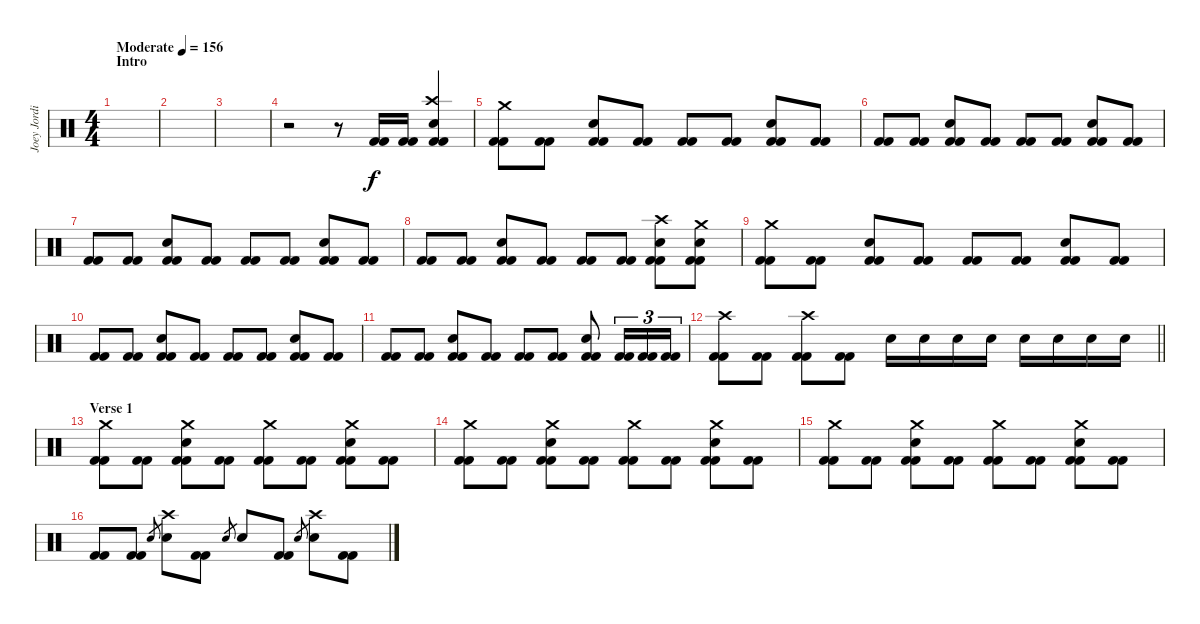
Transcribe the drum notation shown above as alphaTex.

\track ("Joey Jordison" "Joey Jordi") {instrument percussion}
\staff {score}
\articulation defaults
\ts (4 4)
\section ("" "Intro")
\tempo (156 "Moderate")
\clef neutral
\ks c
|
|
|
r.2 r.8 ("Kick (hit) 2" "Kick (hit) 2").16 ("Kick (hit) 2" "Kick (hit) 2").16 ("Crash high (hit)" "Electric Snare (hit)" "Kick (hit) 2" "Kick (hit) 2").4 |
("Crash medium (hit)" "Kick (hit) 2" "Kick (hit) 2").8 ("Kick (hit) 2" "Kick (hit) 2").8 ("Electric Snare (hit)" "Kick (hit) 2" "Kick (hit) 2").8 ("Kick (hit) 2" "Kick (hit) 2").8 ("Kick (hit) 2" "Kick (hit) 2").8 ("Kick (hit) 2" "Kick (hit) 2").8 ("Electric Snare (hit)" "Kick (hit) 2" "Kick (hit) 2").8 ("Kick (hit) 2" "Kick (hit) 2").8 |
("Kick (hit) 2" "Kick (hit) 2").8 ("Kick (hit) 2" "Kick (hit) 2").8 ("Electric Snare (hit)" "Kick (hit) 2" "Kick (hit) 2").8 ("Kick (hit) 2" "Kick (hit) 2").8 ("Kick (hit) 2" "Kick (hit) 2").8 ("Kick (hit) 2" "Kick (hit) 2").8 ("Electric Snare (hit)" "Kick (hit) 2" "Kick (hit) 2").8 ("Kick (hit) 2" "Kick (hit) 2").8 |
("Kick (hit) 2" "Kick (hit) 2").8 ("Kick (hit) 2" "Kick (hit) 2").8 ("Electric Snare (hit)" "Kick (hit) 2" "Kick (hit) 2").8 ("Kick (hit) 2" "Kick (hit) 2").8 ("Kick (hit) 2" "Kick (hit) 2").8 ("Kick (hit) 2" "Kick (hit) 2").8 ("Electric Snare (hit)" "Kick (hit) 2" "Kick (hit) 2").8 ("Kick (hit) 2" "Kick (hit) 2").8 |
("Kick (hit) 2" "Kick (hit) 2").8 ("Kick (hit) 2" "Kick (hit) 2").8 ("Electric Snare (hit)" "Kick (hit) 2" "Kick (hit) 2").8 ("Kick (hit) 2" "Kick (hit) 2").8 ("Kick (hit) 2" "Kick (hit) 2").8 ("Kick (hit) 2" "Kick (hit) 2").8 ("Crash high (hit)" "Electric Snare (hit)" "Kick (hit) 2" "Kick (hit) 2").8 ("Crash medium (hit)" "Electric Snare (hit)" "Kick (hit) 2" "Kick (hit) 2").8 |
("Crash medium (hit)" "Kick (hit) 2" "Kick (hit) 2").8 ("Kick (hit) 2" "Kick (hit) 2").8 ("Electric Snare (hit)" "Kick (hit) 2" "Kick (hit) 2").8 ("Kick (hit) 2" "Kick (hit) 2").8 ("Kick (hit) 2" "Kick (hit) 2").8 ("Kick (hit) 2" "Kick (hit) 2").8 ("Electric Snare (hit)" "Kick (hit) 2" "Kick (hit) 2").8 ("Kick (hit) 2" "Kick (hit) 2").8 |
("Kick (hit) 2" "Kick (hit) 2").8 ("Kick (hit) 2" "Kick (hit) 2").8 ("Electric Snare (hit)" "Kick (hit) 2" "Kick (hit) 2").8 ("Kick (hit) 2" "Kick (hit) 2").8 ("Kick (hit) 2" "Kick (hit) 2").8 ("Kick (hit) 2" "Kick (hit) 2").8 ("Electric Snare (hit)" "Kick (hit) 2" "Kick (hit) 2").8 ("Kick (hit) 2" "Kick (hit) 2").8 |
("Kick (hit) 2" "Kick (hit) 2").8 ("Kick (hit) 2" "Kick (hit) 2").8 ("Electric Snare (hit)" "Kick (hit) 2" "Kick (hit) 2").8 ("Kick (hit) 2" "Kick (hit) 2").8 ("Kick (hit) 2" "Kick (hit) 2").8 ("Kick (hit) 2" "Kick (hit) 2").8 ("Electric Snare (hit)" "Kick (hit) 2" "Kick (hit) 2").8 ("Kick (hit) 2" "Kick (hit) 2").16{tu (3 2)} ("Kick (hit) 2" "Kick (hit) 2").16{tu (3 2)} ("Kick (hit) 2" "Kick (hit) 2").16{tu (3 2)} |
\barLineRight lightlight
("Crash high (hit)" "Kick (hit) 2" "Kick (hit) 2").8 ("Kick (hit) 2" "Kick (hit) 2").8 ("Crash high (hit)" "Kick (hit) 2" "Kick (hit) 2").8 ("Kick (hit) 2" "Kick (hit) 2").8 "Electric Snare (hit)".16 "Electric Snare (hit)".16 "Electric Snare (hit)".16 "Electric Snare (hit)".16 "Electric Snare (hit)".16 "Electric Snare (hit)".16 "Electric Snare (hit)".16 "Electric Snare (hit)".16 |
\section ("" "Verse 1")
("Crash medium (hit)" "Kick (hit) 2" "Kick (hit) 2").8 ("Kick (hit) 2" "Kick (hit) 2").8 ("Crash medium (hit)" "Electric Snare (hit)" "Kick (hit) 2" "Kick (hit) 2").8 ("Kick (hit) 2" "Kick (hit) 2").8 ("Crash medium (hit)" "Kick (hit) 2" "Kick (hit) 2").8 ("Kick (hit) 2" "Kick (hit) 2").8 ("Crash medium (hit)" "Electric Snare (hit)" "Kick (hit) 2" "Kick (hit) 2").8 ("Kick (hit) 2" "Kick (hit) 2").8 |
("Crash medium (hit)" "Kick (hit) 2" "Kick (hit) 2").8 ("Kick (hit) 2" "Kick (hit) 2").8 ("Crash medium (hit)" "Electric Snare (hit)" "Kick (hit) 2" "Kick (hit) 2").8 ("Kick (hit) 2" "Kick (hit) 2").8 ("Crash medium (hit)" "Kick (hit) 2" "Kick (hit) 2").8 ("Kick (hit) 2" "Kick (hit) 2").8 ("Crash medium (hit)" "Electric Snare (hit)" "Kick (hit) 2" "Kick (hit) 2").8 ("Kick (hit) 2" "Kick (hit) 2").8 |
("Crash medium (hit)" "Kick (hit) 2" "Kick (hit) 2").8 ("Kick (hit) 2" "Kick (hit) 2").8 ("Crash medium (hit)" "Electric Snare (hit)" "Kick (hit) 2" "Kick (hit) 2").8 ("Kick (hit) 2" "Kick (hit) 2").8 ("Crash medium (hit)" "Kick (hit) 2" "Kick (hit) 2").8 ("Kick (hit) 2" "Kick (hit) 2").8 ("Crash medium (hit)" "Electric Snare (hit)" "Kick (hit) 2" "Kick (hit) 2").8 ("Kick (hit) 2" "Kick (hit) 2").8 |
("Kick (hit) 2" "Kick (hit) 2").8 ("Kick (hit) 2" "Kick (hit) 2").8 "Electric Snare (hit)".8{gr} ("Crash high (hit)" "Electric Snare (hit)").8 ("Kick (hit) 2" "Kick (hit) 2").8 "Electric Snare (hit)".8{gr} "Electric Snare (hit)".8 ("Kick (hit) 2" "Kick (hit) 2").8 "Electric Snare (hit)".8{gr} ("Crash high (hit)" "Electric Snare (hit)").8 ("Kick (hit) 2" "Kick (hit) 2").8
